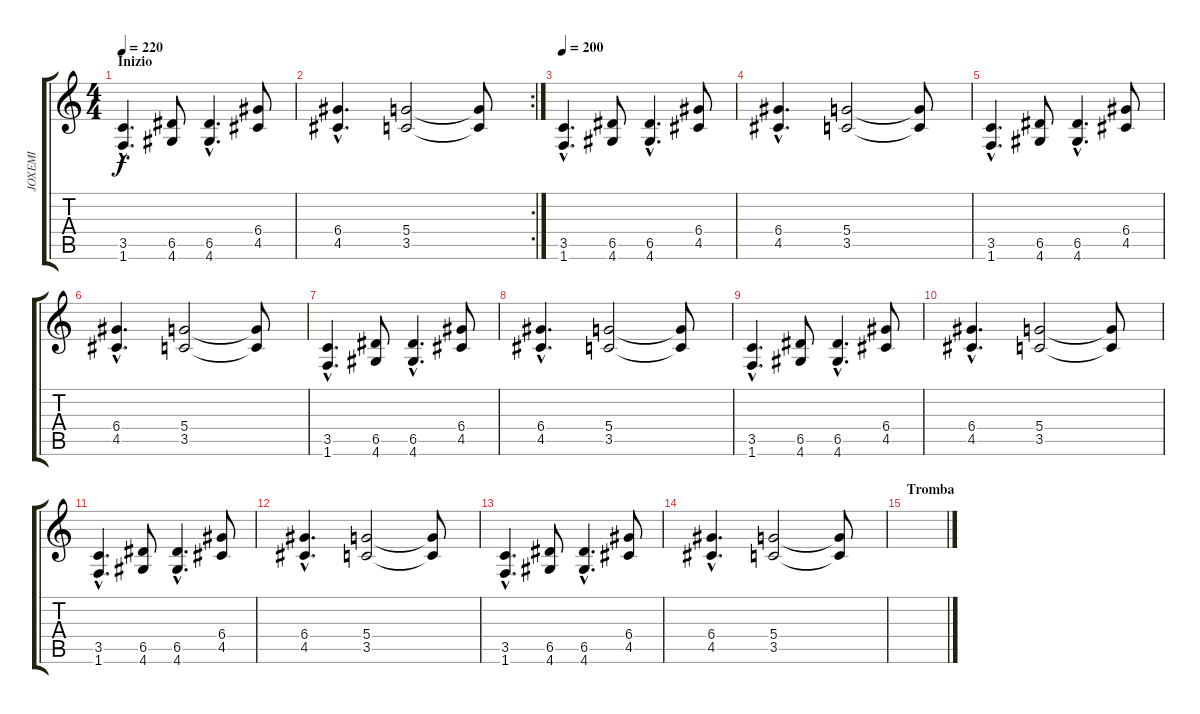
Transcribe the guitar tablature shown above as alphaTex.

\track ("JOXEMI" "JOXEMI") {instrument overdrivenguitar}
\staff {score tabs}
\tuning (E4 B3 G3 D3 A2 E2) {hide}
\ts (4 4)
\section ("" "Inizio")
\tempo 220
\clef g2
\ks c
(3.5{hac} 1.6{hac}).4{d dy f instrument overdrivenguitar} (6.5 4.6).8 (6.5{hac} 4.6{hac}).4{d} (6.4 4.5).8 |
\rc 2
(6.4{hac} 4.5{hac}).4{d} (5.4 3.5).2 (5.4{t} 3.5{t}).8 |
\tempo 200
(3.5{hac} 1.6{hac}).4{d} (6.5 4.6).8 (6.5{hac} 4.6{hac}).4{d} (6.4 4.5).8 |
(6.4{hac} 4.5{hac}).4{d} (5.4 3.5).2 (5.4{t} 3.5{t}).8 |
(3.5{hac} 1.6{hac}).4{d} (6.5 4.6).8 (6.5{hac} 4.6{hac}).4{d} (6.4 4.5).8 |
(6.4{hac} 4.5{hac}).4{d} (5.4 3.5).2 (5.4{t} 3.5{t}).8 |
(3.5{hac} 1.6{hac}).4{d} (6.5 4.6).8 (6.5{hac} 4.6{hac}).4{d} (6.4 4.5).8 |
(6.4{hac} 4.5{hac}).4{d} (5.4 3.5).2 (5.4{t} 3.5{t}).8 |
(3.5{hac} 1.6{hac}).4{d} (6.5 4.6).8 (6.5{hac} 4.6{hac}).4{d} (6.4 4.5).8 |
(6.4{hac} 4.5{hac}).4{d} (5.4 3.5).2 (5.4{t} 3.5{t}).8 |
(3.5{hac} 1.6{hac}).4{d} (6.5 4.6).8 (6.5{hac} 4.6{hac}).4{d} (6.4 4.5).8 |
(6.4{hac} 4.5{hac}).4{d} (5.4 3.5).2 (5.4{t} 3.5{t}).8 |
(3.5{hac} 1.6{hac}).4{d} (6.5 4.6).8 (6.5{hac} 4.6{hac}).4{d} (6.4 4.5).8 |
(6.4{hac} 4.5{hac}).4{d} (5.4 3.5).2 (5.4{t} 3.5{t}).8 |
\section ("" "Tromba")
